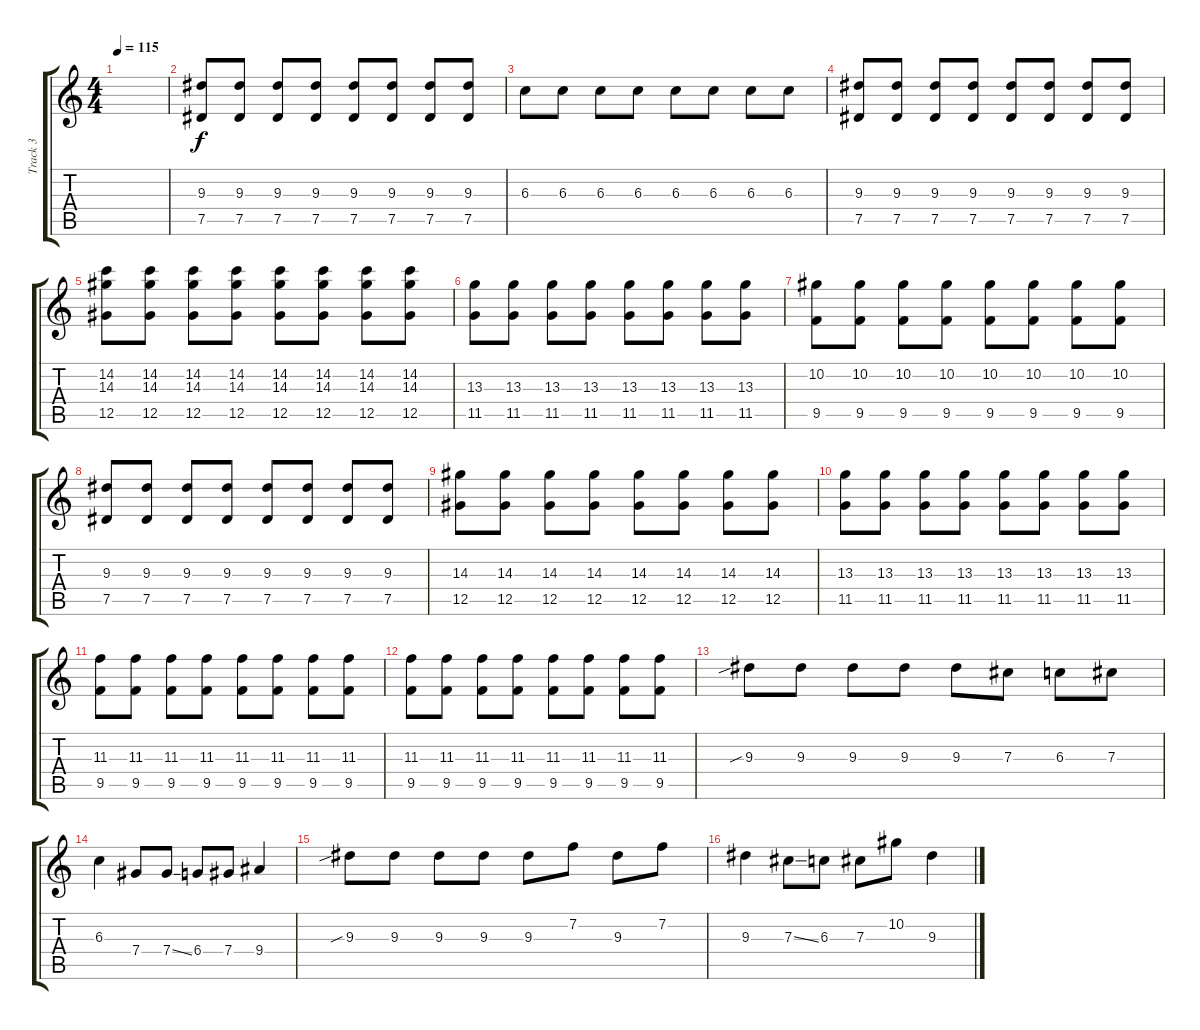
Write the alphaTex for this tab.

\track ("Track 3" "Track 3") {instrument distortionguitar}
\staff {score tabs}
\tuning (Eb4 Bb3 Gb3 Db3 Ab2 Db2) {hide}
\ts (4 4)
\tempo 115
\clef g2
\ks c
|
(9.3 7.5).8 (9.3 7.5).8 (9.3 7.5).8 (9.3 7.5).8 (9.3 7.5).8 (9.3 7.5).8 (9.3 7.5).8 (9.3 7.5).8 |
6.3.8 6.3.8 6.3.8 6.3.8 6.3.8 6.3.8 6.3.8 6.3.8 |
(9.3 7.5).8 (9.3 7.5).8 (9.3 7.5).8 (9.3 7.5).8 (9.3 7.5).8 (9.3 7.5).8 (9.3 7.5).8 (9.3 7.5).8 |
(14.2 14.3 12.5).8 (14.2 14.3 12.5).8 (14.2 14.3 12.5).8 (14.2 14.3 12.5).8 (14.2 14.3 12.5).8 (14.2 14.3 12.5).8 (14.2 14.3 12.5).8 (14.2 14.3 12.5).8 |
(13.3 11.5).8 (13.3 11.5).8 (13.3 11.5).8 (13.3 11.5).8 (13.3 11.5).8 (13.3 11.5).8 (13.3 11.5).8 (13.3 11.5).8 |
(10.2 9.5).8 (10.2 9.5).8 (10.2 9.5).8 (10.2 9.5).8 (10.2 9.5).8 (10.2 9.5).8 (10.2 9.5).8 (10.2 9.5).8 |
(9.3 7.5).8 (9.3 7.5).8 (9.3 7.5).8 (9.3 7.5).8 (9.3 7.5).8 (9.3 7.5).8 (9.3 7.5).8 (9.3 7.5).8 |
(14.3 12.5).8 (14.3 12.5).8 (14.3 12.5).8 (14.3 12.5).8 (14.3 12.5).8 (14.3 12.5).8 (14.3 12.5).8 (14.3 12.5).8 |
(13.3 11.5).8 (13.3 11.5).8 (13.3 11.5).8 (13.3 11.5).8 (13.3 11.5).8 (13.3 11.5).8 (13.3 11.5).8 (13.3 11.5).8 |
(11.3 9.5).8 (11.3 9.5).8 (11.3 9.5).8 (11.3 9.5).8 (11.3 9.5).8 (11.3 9.5).8 (11.3 9.5).8 (11.3 9.5).8 |
(11.3 9.5).8 (11.3 9.5).8 (11.3 9.5).8 (11.3 9.5).8 (11.3 9.5).8 (11.3 9.5).8 (11.3 9.5).8 (11.3 9.5).8 |
9.3{sib}.8{volume 16} 9.3.8 9.3.8 9.3.8 9.3.8 7.3.8 6.3.8 7.3.8 |
6.3.4 7.4.8 7.4{ss}.8 6.4.8 7.4.8 9.4.4 |
9.3{sib}.8 9.3.8 9.3.8 9.3.8 9.3.8 7.2.8 9.3.8 7.2.8 |
9.3.4 7.3{ss}.8 6.3.8 7.3.8 10.2.8 9.3.4
